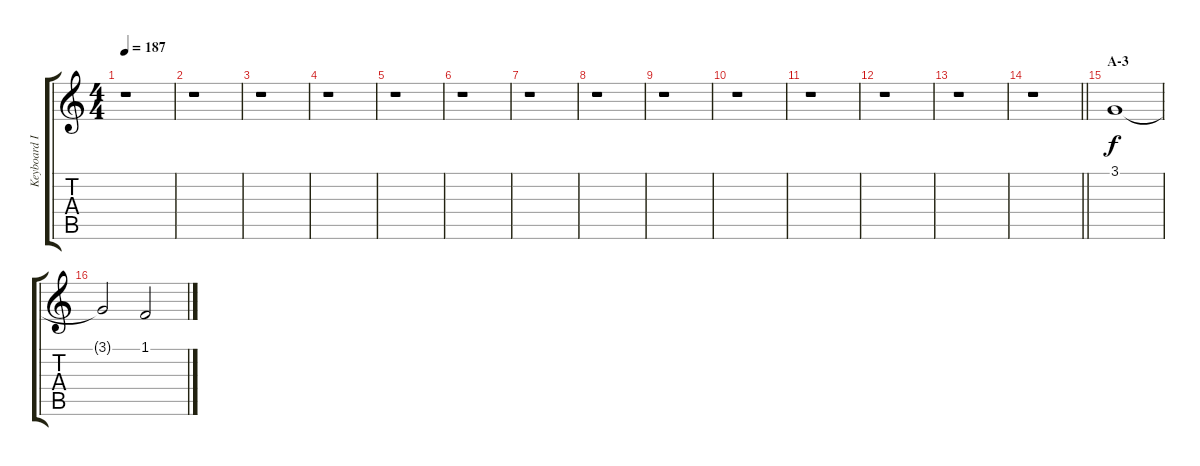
\track ("Keyboard I" "Keyboard I") {instrument pad2warm}
\staff {score tabs}
\tuning (E4 B3 G3 D3 A2 E2) {hide}
\ts (4 4)
\tempo 187
\clef g2
\ks c
r.1{dy f} |
r.1 |
r.1 |
r.1 |
r.1 |
r.1 |
r.1 |
r.1 |
r.1 |
r.1 |
r.1 |
r.1 |
r.1 |
\barLineRight lightlight
r.1 |
\section ("" "A-3")
3.1.1 |
3.1{t}.2 1.1.2
